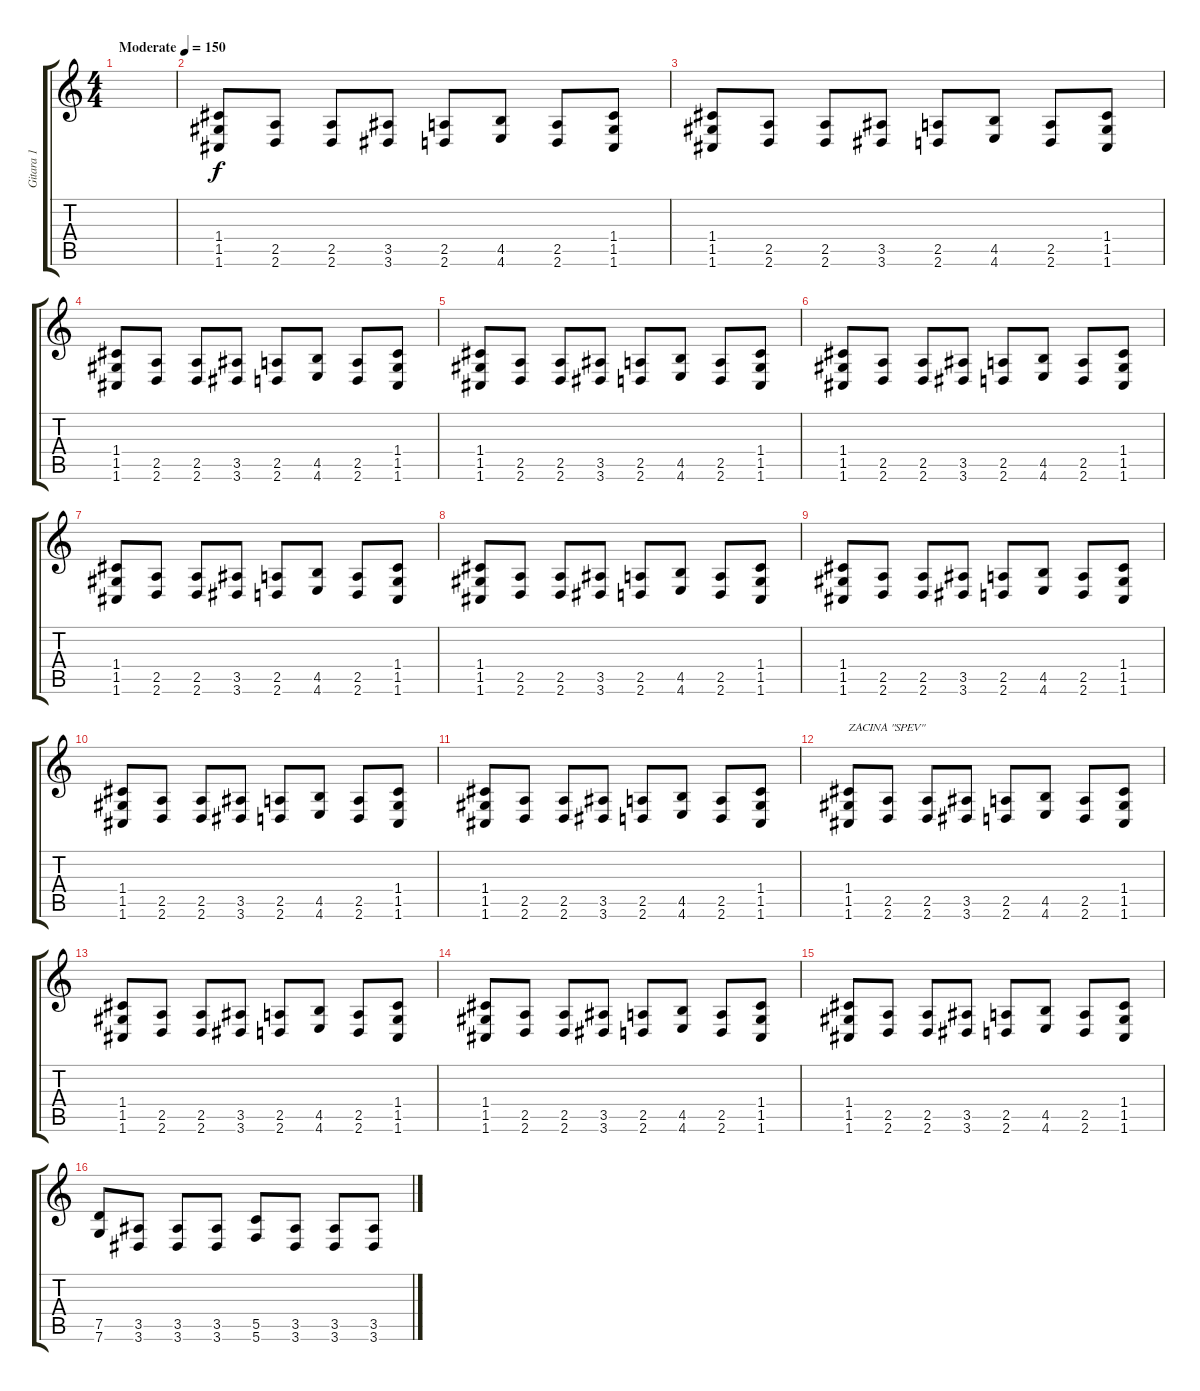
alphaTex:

\track ("Gitara 1" "Gitara 1") {instrument distortionguitar}
\staff {score tabs}
\tuning (D4 A3 F3 C3 G2 C2) {hide}
\ts (4 4)
\tempo (150 "Moderate")
\clef g2
\ks c
|
(1.4 1.5 1.6).8 (2.5 2.6).8 (2.5 2.6).8 (3.5 3.6).8 (2.5 2.6).8 (4.5 4.6).8 (2.5 2.6).8 (1.4 1.5 1.6).8 |
(1.4 1.5 1.6).8 (2.5 2.6).8 (2.5 2.6).8 (3.5 3.6).8 (2.5 2.6).8 (4.5 4.6).8 (2.5 2.6).8 (1.4 1.5 1.6).8 |
(1.4 1.5 1.6).8 (2.5 2.6).8 (2.5 2.6).8 (3.5 3.6).8 (2.5 2.6).8 (4.5 4.6).8 (2.5 2.6).8 (1.4 1.5 1.6).8 |
(1.4 1.5 1.6).8 (2.5 2.6).8 (2.5 2.6).8 (3.5 3.6).8 (2.5 2.6).8 (4.5 4.6).8 (2.5 2.6).8 (1.4 1.5 1.6).8 |
(1.4 1.5 1.6).8 (2.5 2.6).8 (2.5 2.6).8 (3.5 3.6).8 (2.5 2.6).8 (4.5 4.6).8 (2.5 2.6).8 (1.4 1.5 1.6).8 |
(1.4 1.5 1.6).8 (2.5 2.6).8 (2.5 2.6).8 (3.5 3.6).8 (2.5 2.6).8 (4.5 4.6).8 (2.5 2.6).8 (1.4 1.5 1.6).8 |
(1.4 1.5 1.6).8 (2.5 2.6).8 (2.5 2.6).8 (3.5 3.6).8 (2.5 2.6).8 (4.5 4.6).8 (2.5 2.6).8 (1.4 1.5 1.6).8 |
(1.4 1.5 1.6).8 (2.5 2.6).8 (2.5 2.6).8 (3.5 3.6).8 (2.5 2.6).8 (4.5 4.6).8 (2.5 2.6).8 (1.4 1.5 1.6).8 |
(1.4 1.5 1.6).8 (2.5 2.6).8 (2.5 2.6).8 (3.5 3.6).8 (2.5 2.6).8 (4.5 4.6).8 (2.5 2.6).8 (1.4 1.5 1.6).8 |
(1.4 1.5 1.6).8 (2.5 2.6).8 (2.5 2.6).8 (3.5 3.6).8 (2.5 2.6).8 (4.5 4.6).8 (2.5 2.6).8 (1.4 1.5 1.6).8 |
(1.4 1.5 1.6).8{txt "ZACINA \"SPEV\""} (2.5 2.6).8 (2.5 2.6).8 (3.5 3.6).8 (2.5 2.6).8 (4.5 4.6).8 (2.5 2.6).8 (1.4 1.5 1.6).8 |
(1.4 1.5 1.6).8 (2.5 2.6).8 (2.5 2.6).8 (3.5 3.6).8 (2.5 2.6).8 (4.5 4.6).8 (2.5 2.6).8 (1.4 1.5 1.6).8 |
(1.4 1.5 1.6).8 (2.5 2.6).8 (2.5 2.6).8 (3.5 3.6).8 (2.5 2.6).8 (4.5 4.6).8 (2.5 2.6).8 (1.4 1.5 1.6).8 |
(1.4 1.5 1.6).8 (2.5 2.6).8 (2.5 2.6).8 (3.5 3.6).8 (2.5 2.6).8 (4.5 4.6).8 (2.5 2.6).8 (1.4 1.5 1.6).8 |
(7.5 7.6).8 (3.5 3.6).8 (3.5 3.6).8 (3.5 3.6).8 (5.5 5.6).8 (3.5 3.6).8 (3.5 3.6).8 (3.5 3.6).8
